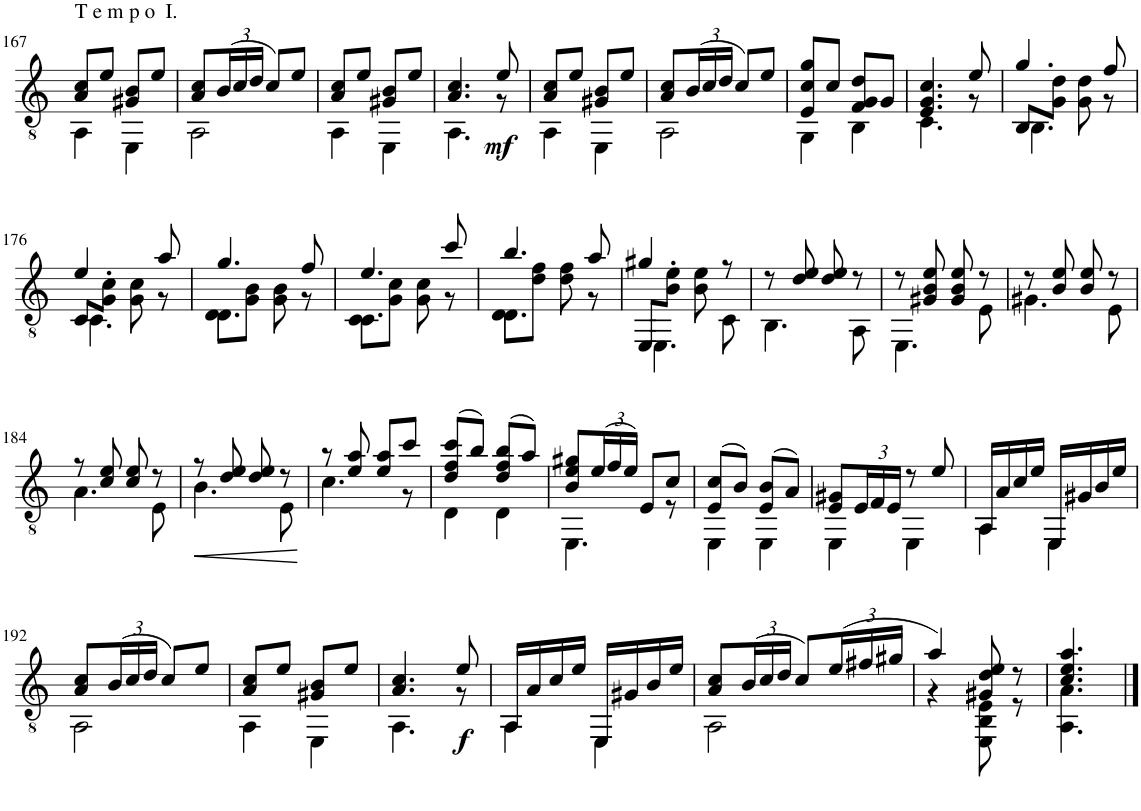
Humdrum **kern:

**kern	**dynam
*part1	*part1
*staff1	*staff1
*I"Guitar	*
*I'Guit.	*
!!LO:PB:g=z
*clefGv2	*
*k[]	*
*M2/4	*
=167	=167
*^	*
!LO:TX:a:t=T e m p o  I.	!	!
8A/ 8c/L	4AA\	.
8e/J	.	.
8G#X/ 8B/L	4EE\	.
8e/J	.	.
=168	=168	=168
8A/ 8c/L	2AA\	.
*Xbrackettup	*	*
(24B/L	.	.
24c/	.	.
24d/JJ	.	.
8c/L)	.	.
8e/J	.	.
=169	=169	=169
8A/ 8c/L	4AA\	.
8e/J	.	.
8G#X/ 8B/L	4EE\	.
8e/J	.	.
=170	=170	=170
4.A/ 4.c/	4.AA\	.
!	!	!LO:DY:b
8e/	8r	mf
=171	=171	=171
8A/ 8c/L	4AA\	.
8e/J	.	.
8G#X/ 8B/L	4EE\	.
8e/J	.	.
=172	=172	=172
8A/ 8c/L	2AA\	.
(24B/L	.	.
24c/	.	.
24d/JJ	.	.
8c/L)	.	.
8e/J	.	.
=173	=173	=173
8E/ 8c/ 8g/L	4GG\	.
8c/J	.	.
8F/ 8G/ 8d/L	4BB\	.
8G/J	.	.
=174	=174	=174
4.E/ 4.G/ 4.c/	4.C\	.
8e/	8r	.
=175	=175	=175
*	*^	*
4.g/	8BB/L	4.BB\	.
.	8G\ 8d\J	.	.
.	8G\ 8d\	.	.
8f/	8r	8ryy	.
!!LO:LB:g=z	!!	!!
=176	=176	=176	=176
4.e/	8C/L	4.C\	.
.	8G\ 8c\J	.	.
.	8G\ 8c\	.	.
8a/	8r	8ryy	.
=177	=177	=177	=177
4.g/	8D\L	4.D\	.
.	8G\ 8B\J	.	.
.	8G\ 8B\	.	.
8f/	8r	8ryy	.
=178	=178	=178	=178
4.e/	8C\L	4.C\	.
.	8G\ 8c\J	.	.
.	8G\ 8c\	.	.
8cc/	8r	8ryy	.
=179	=179	=179	=179
4.b/	8D\L	4.D\	.
.	8d\ 8f\J	.	.
.	8d\ 8f\	.	.
8a/	8r	8ryy	.
=180	=180	=180	=180
4.g#X/	8EE/L	4.EE\	.
.	8B\ 8e\J	.	.
.	8B\ 8e\	.	.
8r	8ryy	8C\	.
*	*v	*v	*
=181	=181	=181
8r	4.BB\	.
8d/ 8e/	.	.
8d/ 8e/	.	.
8r	8AA\	.
=182	=182	=182
8r	4.EE\	.
8G#X/ 8B/ 8e/	.	.
8G#/ 8B/ 8e/	.	.
8r	8E\	.
=183	=183	=183
8r	4.G#X\	.
8B/ 8e/	.	.
8B/ 8e/	.	.
8r	8E\	.
!!LO:LB:g=z	!!
=184	=184	=184
8r	4.A\	.
8c/ 8e/	.	.
8c/ 8e/	.	.
8r	8E\	.
=185	=185	=185
!	!	!LO:HP:b
8r	4.B\	<
8d/ 8e/	.	.
8d/ 8e/	.	.
8r	8E\	.
*v	*v	*
.	[
=186	=186
*^	*
8r	4.c\	.
8e/ 8a/	.	.
8e/ 8a/L	.	.
8cc/J	8r	.
=187	=187	=187
(8d/ 8f/ 8cc/L	4D\	.
8b/J)	.	.
(8d/ 8f/ 8b/L	4D\	.
8a/J)	.	.
=188	=188	=188
8B/ 8e/ 8g#X/L	4.EE\	.
(24e/L	.	.
24f/	.	.
24e/JJ)	.	.
8E/L	.	.
8c/J	8r	.
=189	=189	=189
(8E/ 8c/L	4EE\	.
8B/J)	.	.
(8E/ 8B/L	4EE\	.
8A/J)	.	.
=190	=190	=190
8E/ 8G#X/L	4EE\	.
24E/L	.	.
24F/	.	.
24E/JJ	.	.
8r	4EE\	.
8e/	.	.
=191	=191	=191
16AA/LL	4AA\	.
16A/	.	.
16c/	.	.
16e/JJ	.	.
16EE/LL	4EE\	.
16G#X/	.	.
16B/	.	.
16e/JJ	.	.
!!LO:LB:g=z	!!
=192	=192	=192
8A/ 8c/L	2AA\	.
(24B/L	.	.
24c/	.	.
24d/JJ	.	.
8c/L)	.	.
8e/J	.	.
=193	=193	=193
8A/ 8c/L	4AA\	.
8e/J	.	.
8G#X/ 8B/L	4EE\	.
8e/J	.	.
=194	=194	=194
4.A/ 4.c/	4.AA\	.
!	!	!LO:DY:b
8e/	8r	f
=195	=195	=195
16AA/LL	4AA\	.
16A/	.	.
16c/	.	.
16e/JJ	.	.
16EE/LL	4EE\	.
16G#X/	.	.
16B/	.	.
16e/JJ	.	.
=196	=196	=196
8A/ 8c/L	2AA\	.
(24B/L	.	.
24c/	.	.
24d/JJ	.	.
8c/L)	.	.
(24e/L	.	.
24f#X/	.	.
24g#X/JJ	.	.
=197	=197	=197
4a/)	4r	.
8G#X/ 8d/ 8e/	8EE\ 8BB\ 8E\	.
8r	8r	.
=198	=198	=198
4.c/ 4.e/ 4.a/	4.AA\ 4.A\	.
*v	*v	*
==	==
*-	*-
